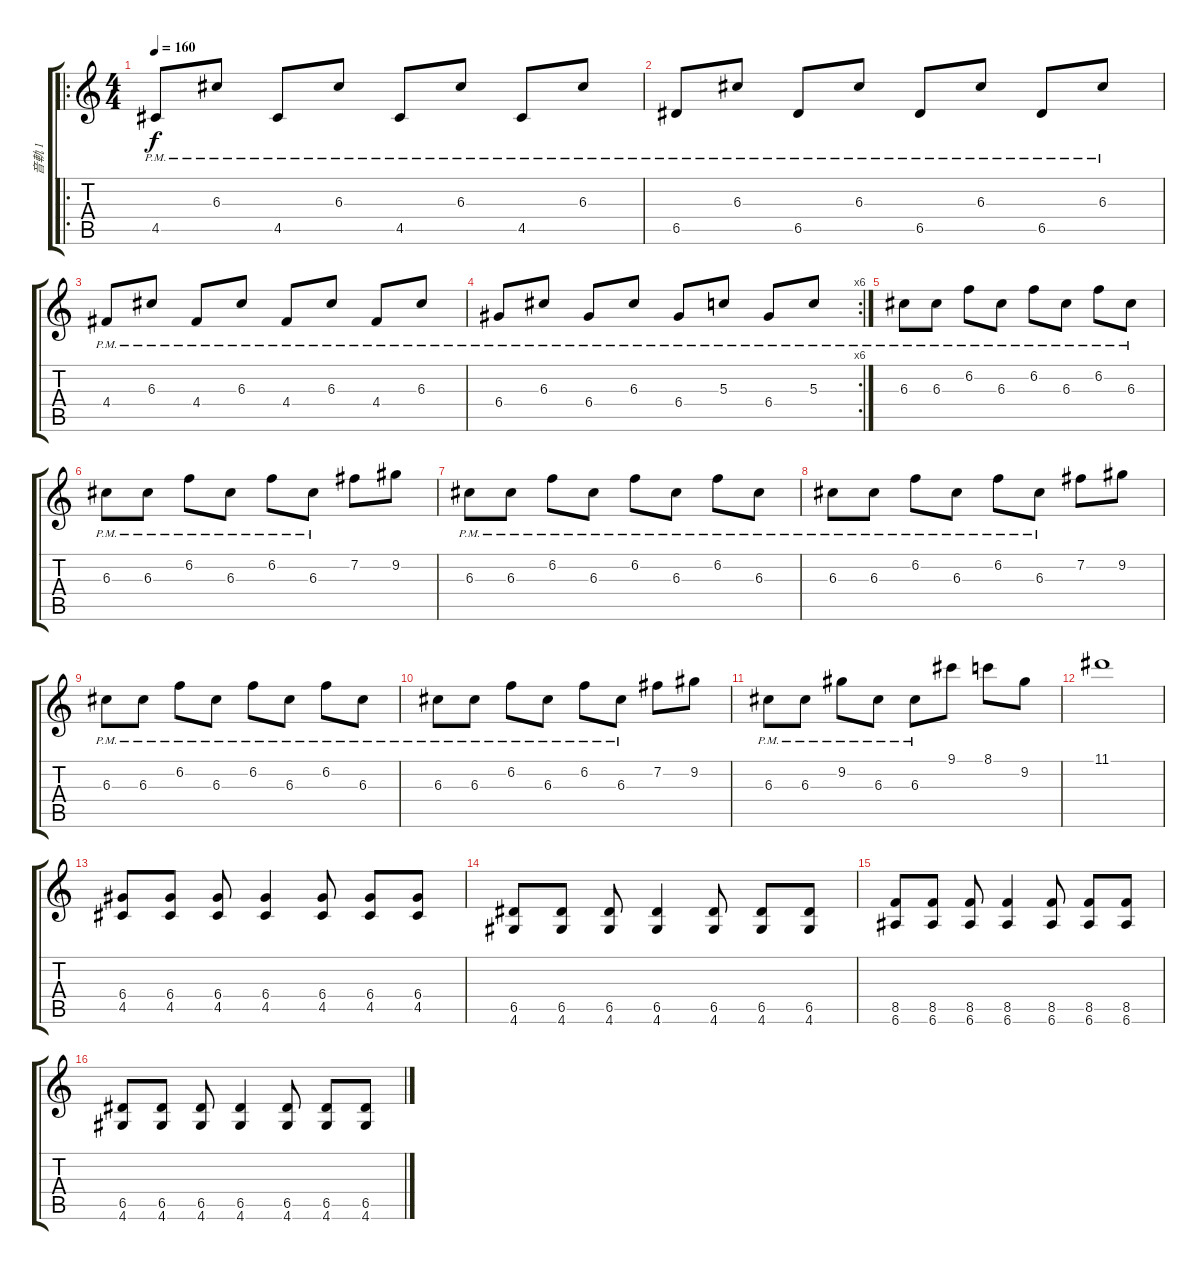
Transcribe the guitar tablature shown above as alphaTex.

\track ("音軌 1" "音軌 1") {instrument overdrivenguitar}
\staff {score tabs}
\tuning (E4 B3 G3 D3 A2 E2) {hide}
\ro
\ts (4 4)
\tempo 160
\clef g2
\ks c
4.5{pm}.8{dy f instrument overdrivenguitar} 6.3{pm}.8 4.5{pm}.8 6.3{pm}.8 4.5{pm}.8 6.3{pm}.8 4.5{pm}.8 6.3{pm}.8 |
6.5{pm}.8 6.3{pm}.8 6.5{pm}.8 6.3{pm}.8 6.5{pm}.8 6.3{pm}.8 6.5{pm}.8 6.3{pm}.8 |
4.4{pm}.8 6.3{pm}.8 4.4{pm}.8 6.3{pm}.8 4.4{pm}.8 6.3{pm}.8 4.4{pm}.8 6.3{pm}.8 |
\rc 6
6.4{pm}.8 6.3{pm}.8 6.4{pm}.8 6.3{pm}.8 6.4{pm}.8 5.3{pm}.8 6.4{pm}.8 5.3{pm}.8 |
6.3{pm}.8 6.3{pm}.8 6.2{pm}.8 6.3{pm}.8 6.2{pm}.8 6.3{pm}.8 6.2{pm}.8 6.3{pm}.8 |
6.3{pm}.8 6.3{pm}.8 6.2{pm}.8 6.3{pm}.8 6.2{pm}.8 6.3{pm}.8 7.2.8 9.2.8 |
6.3{pm}.8 6.3{pm}.8 6.2{pm}.8 6.3{pm}.8 6.2{pm}.8 6.3{pm}.8 6.2{pm}.8 6.3{pm}.8 |
6.3{pm}.8 6.3{pm}.8 6.2{pm}.8 6.3{pm}.8 6.2{pm}.8 6.3{pm}.8 7.2.8 9.2.8 |
6.3{pm}.8 6.3{pm}.8 6.2{pm}.8 6.3{pm}.8 6.2{pm}.8 6.3{pm}.8 6.2{pm}.8 6.3{pm}.8 |
6.3{pm}.8 6.3{pm}.8 6.2{pm}.8 6.3{pm}.8 6.2{pm}.8 6.3{pm}.8 7.2.8 9.2.8 |
6.3{pm}.8 6.3{pm}.8 9.2{pm}.8 6.3{pm}.8 6.3{pm}.8 9.1.8 8.1.8 9.2.8 |
11.1.1 |
(6.4 4.5).8 (6.4 4.5).8 (6.4 4.5).8 (6.4 4.5).4 (6.4 4.5).8 (6.4 4.5).8 (6.4 4.5).8 |
(6.5 4.6).8 (6.5 4.6).8 (6.5 4.6).8 (6.5 4.6).4 (6.5 4.6).8 (6.5 4.6).8 (6.5 4.6).8 |
(8.5 6.6).8 (8.5 6.6).8 (8.5 6.6).8 (8.5 6.6).4 (8.5 6.6).8 (8.5 6.6).8 (8.5 6.6).8 |
(6.5 4.6).8 (6.5 4.6).8 (6.5 4.6).8 (6.5 4.6).4 (6.5 4.6).8 (6.5 4.6).8 (6.5 4.6).8
